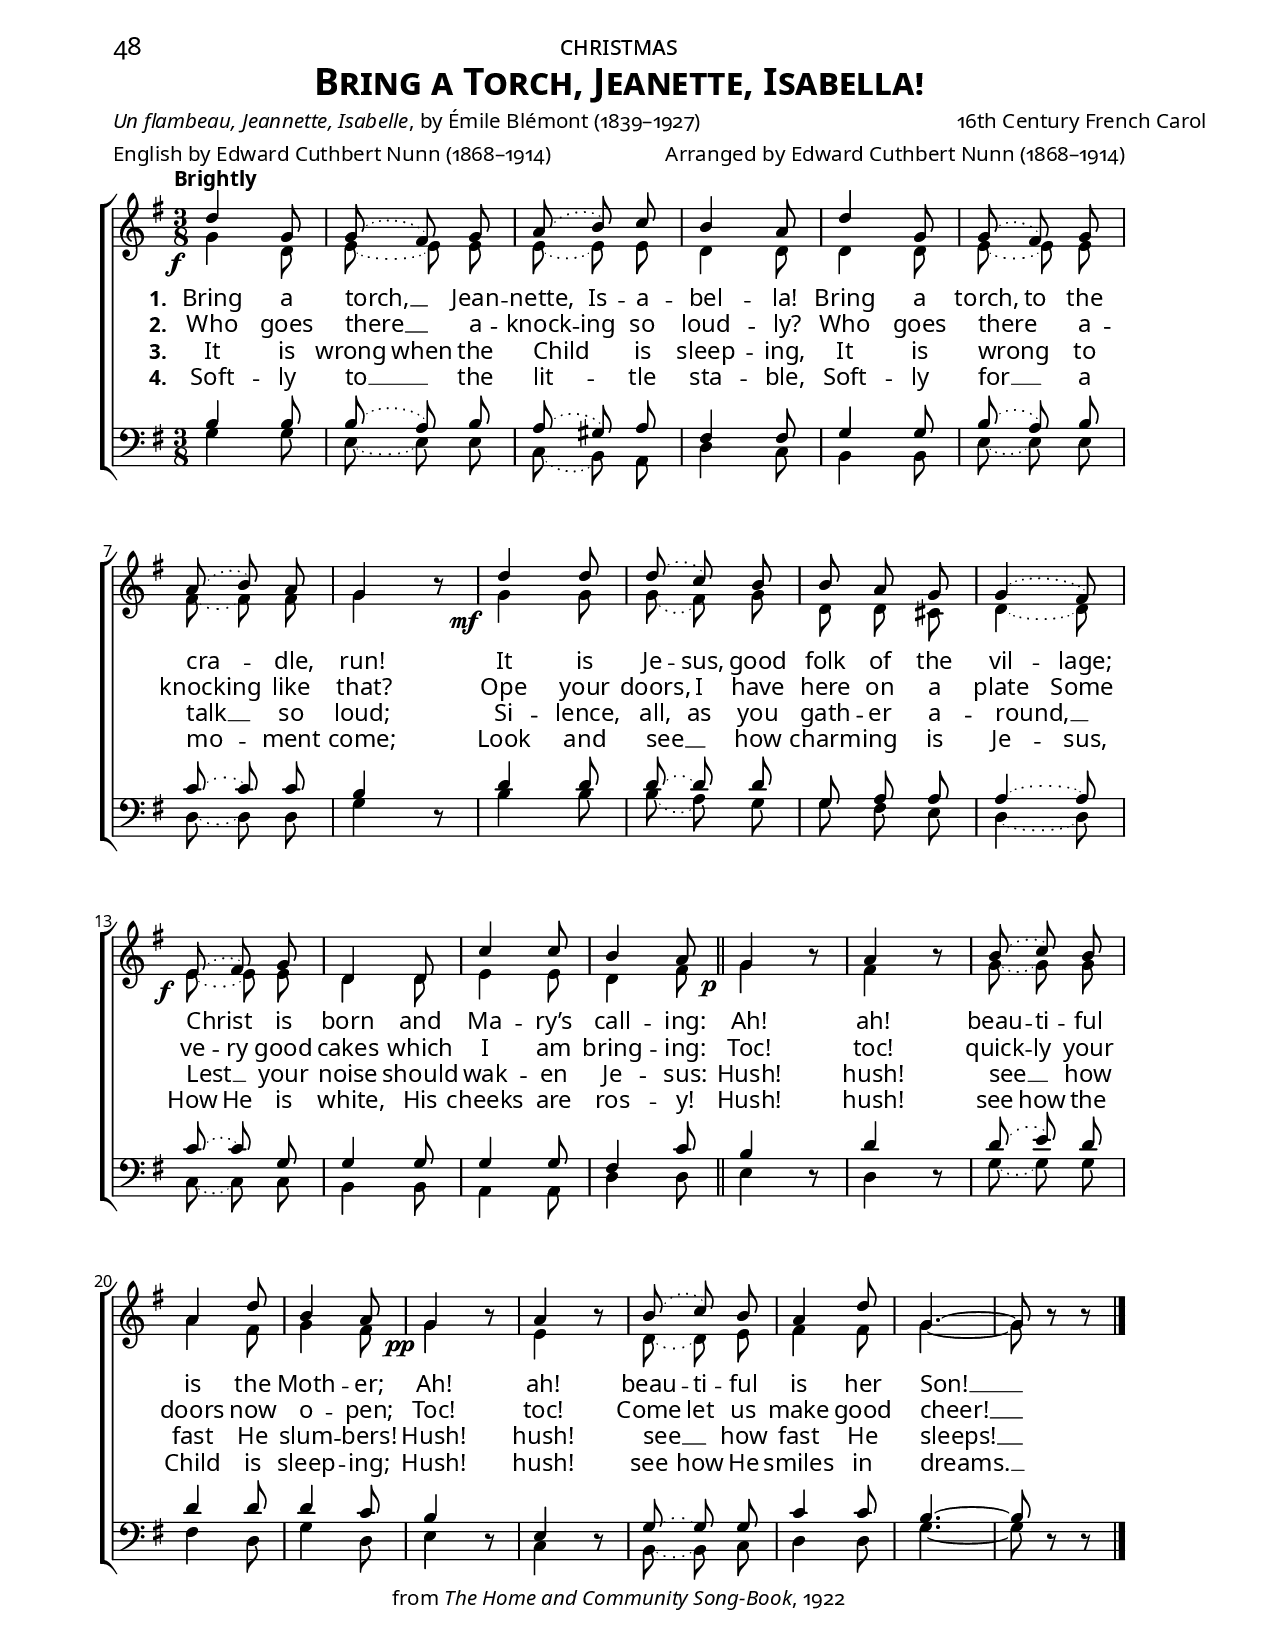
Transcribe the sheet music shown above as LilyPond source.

\version "2.14.2"
\include "util.ly"
\header {
  title = \markup{\override #'(font-name . "Garamond Premier Pro Semibold"){ \abs-fontsize #18 \smallCapsOldStyle"Bring a Torch, Jeanette, Isabella!"}}
  poet = \markup\concat{\italic"Un flambeau, Jeannette, Isabelle" \oldStyleNum", by Émile Blémont (1839–1927)"}
  meter = \markup\oldStyleNum"English by Edward Cuthbert Nunn (1868–1914)"
  composer = \markup\concat{\oldStyleNum"16th Century French Carol"}
  arranger = \markup\oldStyleNum"Arranged by Edward Cuthbert Nunn (1868–1914)"
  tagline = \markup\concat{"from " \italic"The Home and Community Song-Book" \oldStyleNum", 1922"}
}
\paper {
  paper-height = 11\in
  paper-width = 8.5\in
  indent = 0\in
  %system-system-spacing = #'((basic-distance . 10) (padding . 0))
  system-system-spacing =
    #'((basic-distance . 0)
       (minimum-distance . 0)
       (padding . -5)
       (stretchability . 100))
  ragged-last-bottom = ##f
  ragged-bottom = ##f
  two-sided = ##t
  inner-margin = 1\in
  outer-margin = 0.75\in
  top-margin = 0.26\in
  bottom-margin = 0.25\in
  first-page-number = #048
  print-first-page-number = ##t
  headerLine = \markup{\override #'(font-name . "Garamond Premier Pro") \smallCapsOldStyle"christmas"}
  oddHeaderMarkup = \markup\fill-line{
     \override #'(font-name . "Garamond Premier Pro")\abs-fontsize #12.5
     \combine 
        \fill-line{"" \on-the-fly #print-page-number-check-first
        \oldStylePageNum""
        }
        \fill-line{\headerLine}
  }
  evenHeaderMarkup = \markup {
     \override #'(font-name . "Garamond Premier Pro")\abs-fontsize #12.5
     \combine
        \on-the-fly #print-page-number-check-first
        \oldStylePageNum""
        \fill-line{\headerLine}
  }
}
#(set-global-staff-size 18) \paper{ #(define fonts (make-pango-font-tree "Garamond Premier Pro" "Garamond Premier Pro" "Garamond Premier Pro" (/ 18 20))) }
global = {
  \key g \major
  \time 3/8
  %\override DynamicLineSpanner #'staff-padding = #0.0
  %\override DynamicLineSpanner #'Y-extent = #'(0 . 0)
  \slurDotted
  \tieDotted
}

sopMusic = \relative c'' {
  \tempo "Brightly"
  \override DynamicText #'X-offset = #-4
  d4_\f g,8 ||
  \slurDotted g\noBeam( fis\noBeam)  g |
  a\noBeam( b\noBeam) c |
  b4 a8 |
  
  d4 g,8 |
  \slurDotted g\noBeam( fis\noBeam)  g | \break
  a\noBeam( b\noBeam) a |
  g4 b8\rest |
  
  \once\override DynamicText #'X-offset = #-5
  d4_\mf d8 |
  d8\noBeam( c\noBeam) b |
  b\noBeam a\noBeam g | 
  \slurDotted g4( fis8) | \break
  
  \once\override DynamicText #'X-offset = #-3
  e_\f\noBeam( fis\noBeam) g |
  d4 d8 |
  c'4 c8 |
  b4 a8 \bar "||"
  
  g4_\p b8\rest |
  a4 b8\rest | 
  \slurDotted b8\noBeam( c\noBeam) b | \break
  a4 d8 |
  b4 a8 |
  
  g4_\pp b8\rest |
  a4 b8\rest |
  b\noBeam( c\noBeam) b |
  a4 d8 |
  \tieSolid
  g,4.~ |
  g8 b\rest b\rest \bar "|."
}
sopWords = \lyricmode {
  
}

altoMusic = \relative c'' {
  g4 d8 |
  \slurDotted e\noBeam~ e\noBeam e |
  e\noBeam~ e\noBeam e |
  d4 d8 |
  
  d4 d8 |
  \slurDotted e\noBeam~ e\noBeam e |
  
  
  fis8\noBeam~ fis\noBeam fis8 |
  g4 s8 |
  
  g4 g8 |
  g\noBeam( fis\noBeam) g |
  d\noBeam d\noBeam cis |
  d4~ d8 |
  
  
  e8\noBeam~ e\noBeam e |
  d4 d8 |
  e4 e8 |
  d4 fis8 |
  
  g4 s8 |
  fis4 s8 |
  g\noBeam~ g\noBeam g |
  
  
  a4 fis8 |
  g4 fis8 |
  
  g4 s8 |
  e4 s8 |
  d\noBeam~ d\noBeam e |
  fis4 fis8 |
  \tieSolid
  g4.~ |
  g8 s4 \bar "|."
}
altoWords = \lyricmode {
  \dropLyricsV
  \set stanza = #"1. "
  \set ignoreMelismata = ##t
  Bring a torch, __ _ Jean -- nette, Is -- a -- bel -- la!
  Bring a torch, to the cra -- _ dle, run!
  It is Je -- sus, good folk of the vil -- lage;
  Christ _ is born and Ma -- ry’s call -- ing:
  Ah! ah! beau -- ti -- ful is the Moth -- er;
  Ah! ah! beau -- ti -- ful is her Son! __ _
}
altoWordsII = \lyricmode {
  \dropLyricsV
  \set stanza = #"2. "
  \set ignoreMelismata = ##t
  Who goes there __ _ a -- knock -- ing so loud -- ly?
  Who goes there _ a -- knock -- ing like that?
  Ope your doors, I have here on a plate
  Some ve -- ry good cakes which I am bring -- ing:
  Toc! toc! quick -- ly your doors now o -- pen;
  Toc! toc! Come let us make good cheer! __ _
}
altoWordsIII = \lyricmode {
  \dropLyricsV
  \set stanza = #"3. "
  \set ignoreMelismata = ##t
  It is wrong when the Child _ is sleep -- ing,
  It is wrong _ to talk __ _ so loud;
  Si -- lence, all, as you gath -- er a -- round, __ _
  Lest __ _ your noise should wak -- en Je -- sus:
  Hush! hush! see __ _ how fast He slum -- bers!
  Hush! hush! see __ _ how fast He sleeps! __ _
}
altoWordsIV = \lyricmode {
  \dropLyricsV
  \set stanza = #"4. "
  \set ignoreMelismata = ##t
  Soft -- ly to __ _ the lit -- _ tle sta -- ble,
  Soft -- ly for __ _ a mo -- _ ment come;
  Look and see __ _ how charm -- ing is Je -- sus,
  How He is white, His cheeks are ros -- y!
  Hush! hush! see how the Child is sleep -- ing;
  Hush! hush! see how He smiles in dreams.
__
  _
}

tenorMusic = \relative c' {
  \override DynamicText #'X-offset = #-4
  b4 b8 |
  \slurDotted b8\noBeam( a\noBeam) b |
  a\noBeam( gis\noBeam) a |
  fis4 fis8 |
  
  g4 g8 |
  b8\noBeam( a\noBeam) b |
  
  
  c\noBeam~ c\noBeam c |
  b4 s8 |
  
  d4 d8 |
  d\noBeam~ d\noBeam d\noBeam |
  g,\noBeam a\noBeam a |
  a4~ a8 |
  
  
  c\noBeam~ c\noBeam g |
  g4 g8 |
  g4 g8 |
  fis4 c'8 |
  
  b4 s8 |
  d4 s8 |
  d8\noBeam( e\noBeam) d |
  
  
  d4 d8 |
  d4 c8 |
  
  b4 s8 |
  e,4 s8 |
  g8\noBeam~ g\noBeam g |
  c4 c8 |
  \tieSolid
  b4.~ |
  b8 s4 \bar "|."
  
}
tenorWords = \lyricmode {

}

bassMusic = \relative c' {
  g4 g8 |
  \slurDotted e8\noBeam~ e\noBeam e |
  c\noBeam( b\noBeam) a |
  d4 c8 |
  
  b4 b8 |
  e8\noBeam~ e\noBeam e |
  
  
  d\noBeam~ d\noBeam d |
  g4 d8\rest |
  
  b'4 b8 |
  b\noBeam( a\noBeam) g |
  g\noBeam fis\noBeam e |
  d4~ d8 |
  
  
  c\noBeam~ c\noBeam c |
  b4 b8 |
  a4 a8 |
  d4 d8 |
  
  e4 d8\rest |
  d4 d8\rest |
  g\noBeam~ g\noBeam g |
  
  
  fis4 d8 |
  g4 d8 |
  
  e4 d8\rest |
  c4 d8\rest |
  b\noBeam~ b\noBeam c |
  d4 d8 |
  \tieSolid
  g4.~ |
  g8 d\rest d\rest \bar "|."
}
bassWords = \lyricmode {

}

\score {
  <<
   \new ChoirStaff <<
%    \new Lyrics = sopranos \with { \override VerticalAxisGroup #'nonstaff-relatedstaff-spacing = #'((basic-distance . 1)) }
    \new Staff = women <<
      \new Voice = "sopranos" { \voiceOne << \global \sopMusic >> }
      \new Voice = "altos" { \voiceTwo << \global \altoMusic >> }
    >>
    \new Lyrics \with { alignAboveContext = #"women" \override VerticalAxisGroup #'nonstaff-relatedstaff-spacing = #'((basic-distance . 1))} \lyricsto "sopranos" \sopWords
    \new Lyrics = "altosIV"  \with { alignBelowContext = #"women" 
      %\override VerticalAxisGroup #'nonstaff-relatedstaff-spacing = #'((basic-distance . 1))
      } \lyricsto "sopranos" \altoWordsIV
    \new Lyrics = "altosIII"  \with { alignBelowContext = #"women" 
      %\override VerticalAxisGroup #'nonstaff-relatedstaff-spacing = #'((basic-distance . 1))
      } \lyricsto "sopranos" \altoWordsIII
    \new Lyrics = "altosII"  \with { alignBelowContext = #"women" 
      %\override VerticalAxisGroup #'nonstaff-relatedstaff-spacing = #'((basic-distance . 1))
      } \lyricsto "sopranos" \altoWordsII
    \new Lyrics = "altos"  \with { alignBelowContext = #"women" 
      %\override VerticalAxisGroup #'nonstaff-relatedstaff-spacing = #'((basic-distance . 1))
      } \lyricsto "sopranos" \altoWords
   \new Staff = men <<
      \clef bass
      \new Voice = "tenors" { \voiceOne << \global \tenorMusic >> }
      \new Voice = "basses" { \voiceTwo << \global \bassMusic >> }
    >>
    \new Lyrics \with { alignAboveContext = #"men" \override VerticalAxisGroup #'nonstaff-relatedstaff-spacing = #'((basic-distance . 1)) } \lyricsto "tenors" \tenorWords
    \new Lyrics \with { alignBelowContext = #"men" \override VerticalAxisGroup #'nonstaff-relatedstaff-spacing = #'((basic-distance . 1)) } \lyricsto "basses" \bassWords
  >>
%    \new PianoStaff << \new Staff { \new Voice { \pianoRH } } \new Staff { \clef "bass" \pianoLH } >>
  >>
  \layout {
  \context {
    \Lyrics
    \override LyricText #'font-size = #1.3
  }
    \context {
      \Score
      %\override SpacingSpanner #'base-shortest-duration = #(ly:make-moment 1 8)
      %\override SpacingSpanner #'common-shortest-duration = #(ly:make-moment 1 4)
    }
    \context {
      % Remove all empty staves
      % \Staff \RemoveEmptyStaves \override VerticalAxisGroup #'remove-first = ##t
    }
    \context {
      \Lyrics
      \override LyricText #'X-offset = #center-on-word
    }
  }
}

